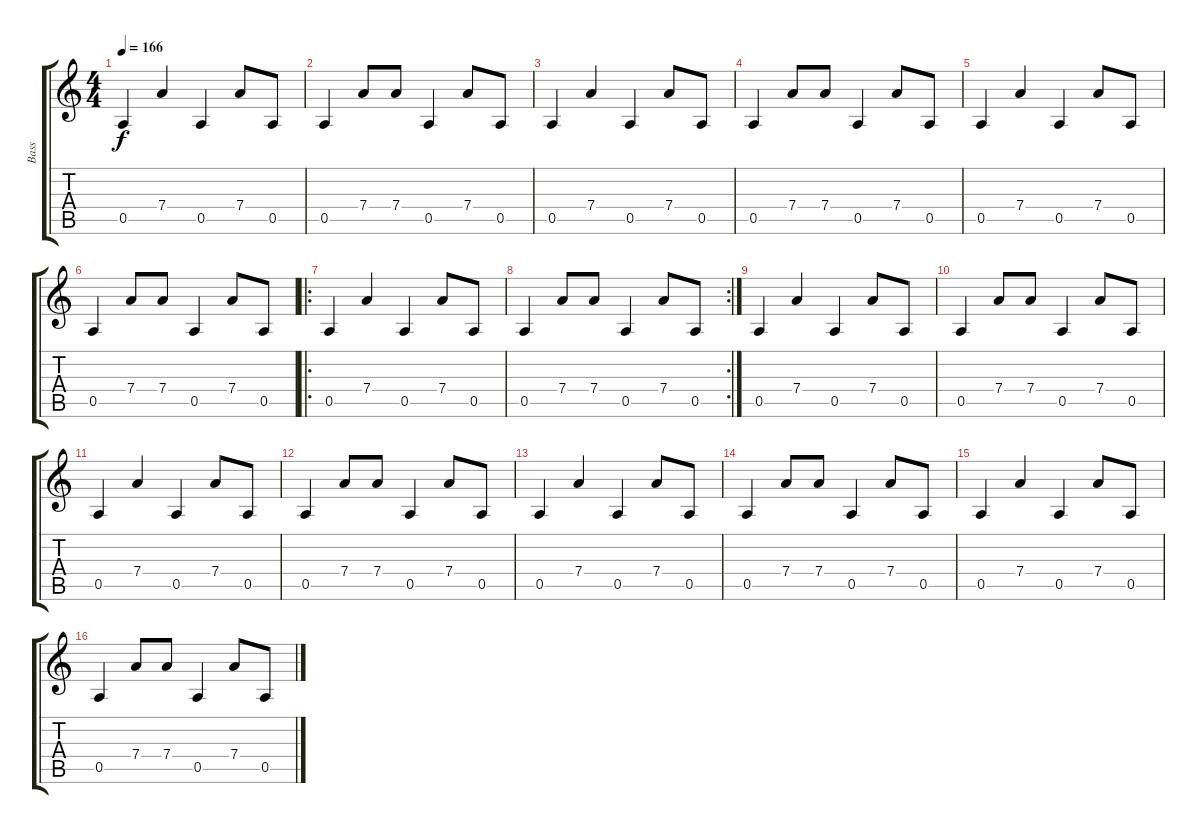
\track ("Bass" "Bass") {instrument synthbass2}
\staff {score tabs}
\tuning (E4 B3 G3 D3 A2 E2) {hide}
\ts (4 4)
\tempo 166
\clef g2
\ks c
0.5.4{dy f} 7.4.4 0.5.4 7.4.8 0.5.8 |
0.5.4 7.4.8 7.4.8 0.5.4 7.4.8 0.5.8 |
0.5.4 7.4.4 0.5.4 7.4.8 0.5.8 |
0.5.4 7.4.8 7.4.8 0.5.4 7.4.8 0.5.8 |
0.5.4 7.4.4 0.5.4 7.4.8 0.5.8 |
0.5.4 7.4.8 7.4.8 0.5.4 7.4.8 0.5.8 |
\ro
0.5.4 7.4.4 0.5.4 7.4.8 0.5.8 |
\rc 2
0.5.4 7.4.8 7.4.8 0.5.4 7.4.8 0.5.8 |
0.5.4 7.4.4 0.5.4 7.4.8 0.5.8 |
0.5.4 7.4.8 7.4.8 0.5.4 7.4.8 0.5.8 |
0.5.4 7.4.4 0.5.4 7.4.8 0.5.8 |
0.5.4 7.4.8 7.4.8 0.5.4 7.4.8 0.5.8 |
0.5.4 7.4.4 0.5.4 7.4.8 0.5.8 |
0.5.4 7.4.8 7.4.8 0.5.4 7.4.8 0.5.8 |
0.5.4 7.4.4 0.5.4 7.4.8 0.5.8 |
0.5.4 7.4.8 7.4.8 0.5.4 7.4.8 0.5.8
